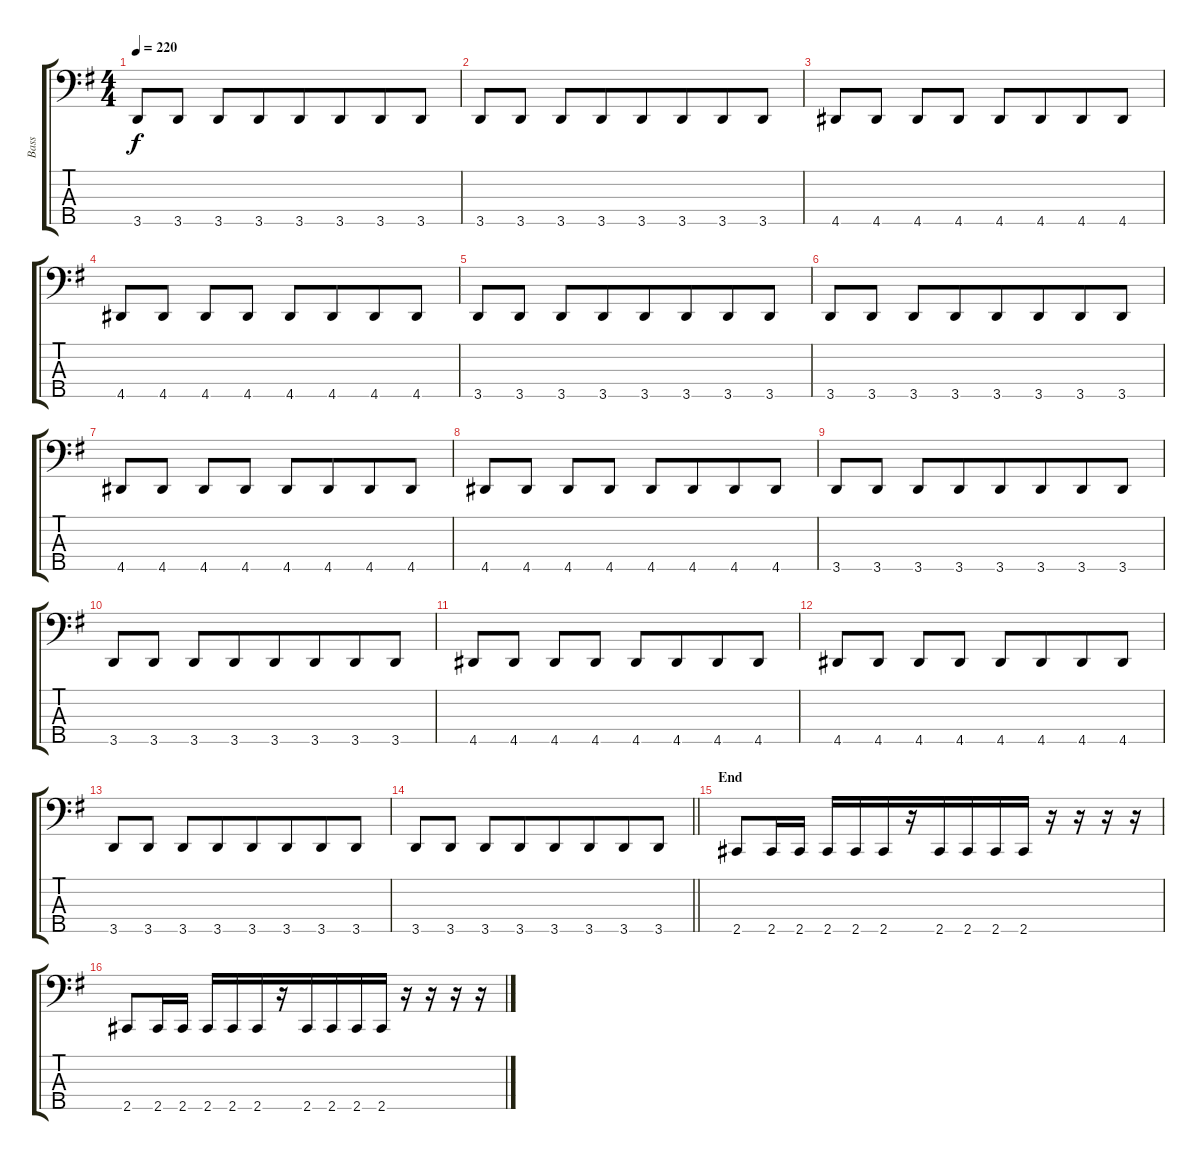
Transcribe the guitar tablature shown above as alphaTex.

\track ("Bass" "Bass") {instrument electricbasspick}
\staff {score tabs}
\tuning (G2 D2 A1 E1 B0) {hide}
\ts (4 4)
\tempo 220
\clef f4
\ks eminor
3.5.8{dy f beam merge} 3.5.8 3.5.8{beam merge} 3.5.8{beam merge} 3.5.8 3.5.8{beam merge} 3.5.8{beam merge} 3.5.8 |
3.5.8{beam merge} 3.5.8 3.5.8{beam merge} 3.5.8{beam merge} 3.5.8 3.5.8{beam merge} 3.5.8{beam merge} 3.5.8 |
4.5.8 4.5.8 4.5.8 4.5.8 4.5.8 4.5.8{beam merge} 4.5.8 4.5.8 |
4.5.8 4.5.8 4.5.8 4.5.8 4.5.8 4.5.8{beam merge} 4.5.8 4.5.8 |
3.5.8{beam merge} 3.5.8 3.5.8{beam merge} 3.5.8{beam merge} 3.5.8 3.5.8{beam merge} 3.5.8{beam merge} 3.5.8 |
3.5.8{beam merge} 3.5.8 3.5.8{beam merge} 3.5.8{beam merge} 3.5.8 3.5.8{beam merge} 3.5.8{beam merge} 3.5.8 |
4.5.8 4.5.8 4.5.8 4.5.8 4.5.8 4.5.8{beam merge} 4.5.8 4.5.8 |
4.5.8 4.5.8 4.5.8 4.5.8 4.5.8 4.5.8{beam merge} 4.5.8 4.5.8 |
3.5.8{beam merge} 3.5.8 3.5.8{beam merge} 3.5.8{beam merge} 3.5.8 3.5.8{beam merge} 3.5.8{beam merge} 3.5.8 |
3.5.8{beam merge} 3.5.8 3.5.8{beam merge} 3.5.8{beam merge} 3.5.8 3.5.8{beam merge} 3.5.8{beam merge} 3.5.8 |
4.5.8 4.5.8 4.5.8 4.5.8 4.5.8 4.5.8{beam merge} 4.5.8 4.5.8 |
4.5.8 4.5.8 4.5.8 4.5.8 4.5.8 4.5.8{beam merge} 4.5.8 4.5.8 |
3.5.8{beam merge} 3.5.8 3.5.8{beam merge} 3.5.8{beam merge} 3.5.8 3.5.8{beam merge} 3.5.8{beam merge} 3.5.8 |
\barLineRight lightlight
3.5.8{beam merge} 3.5.8 3.5.8{beam merge} 3.5.8{beam merge} 3.5.8 3.5.8{beam merge} 3.5.8{beam merge} 3.5.8 |
\section ("" "End")
2.5.8 2.5.16{beam merge} 2.5.16 2.5.16 2.5.16 2.5.16{beam merge} r.16 2.5.16{beam merge} 2.5.16{beam merge} 2.5.16 2.5.16 r.16 r.16{beam merge} r.16 r.16 |
2.5.8 2.5.16{beam merge} 2.5.16 2.5.16 2.5.16 2.5.16{beam merge} r.16 2.5.16{beam merge} 2.5.16{beam merge} 2.5.16 2.5.16 r.16 r.16{beam merge} r.16 r.16
